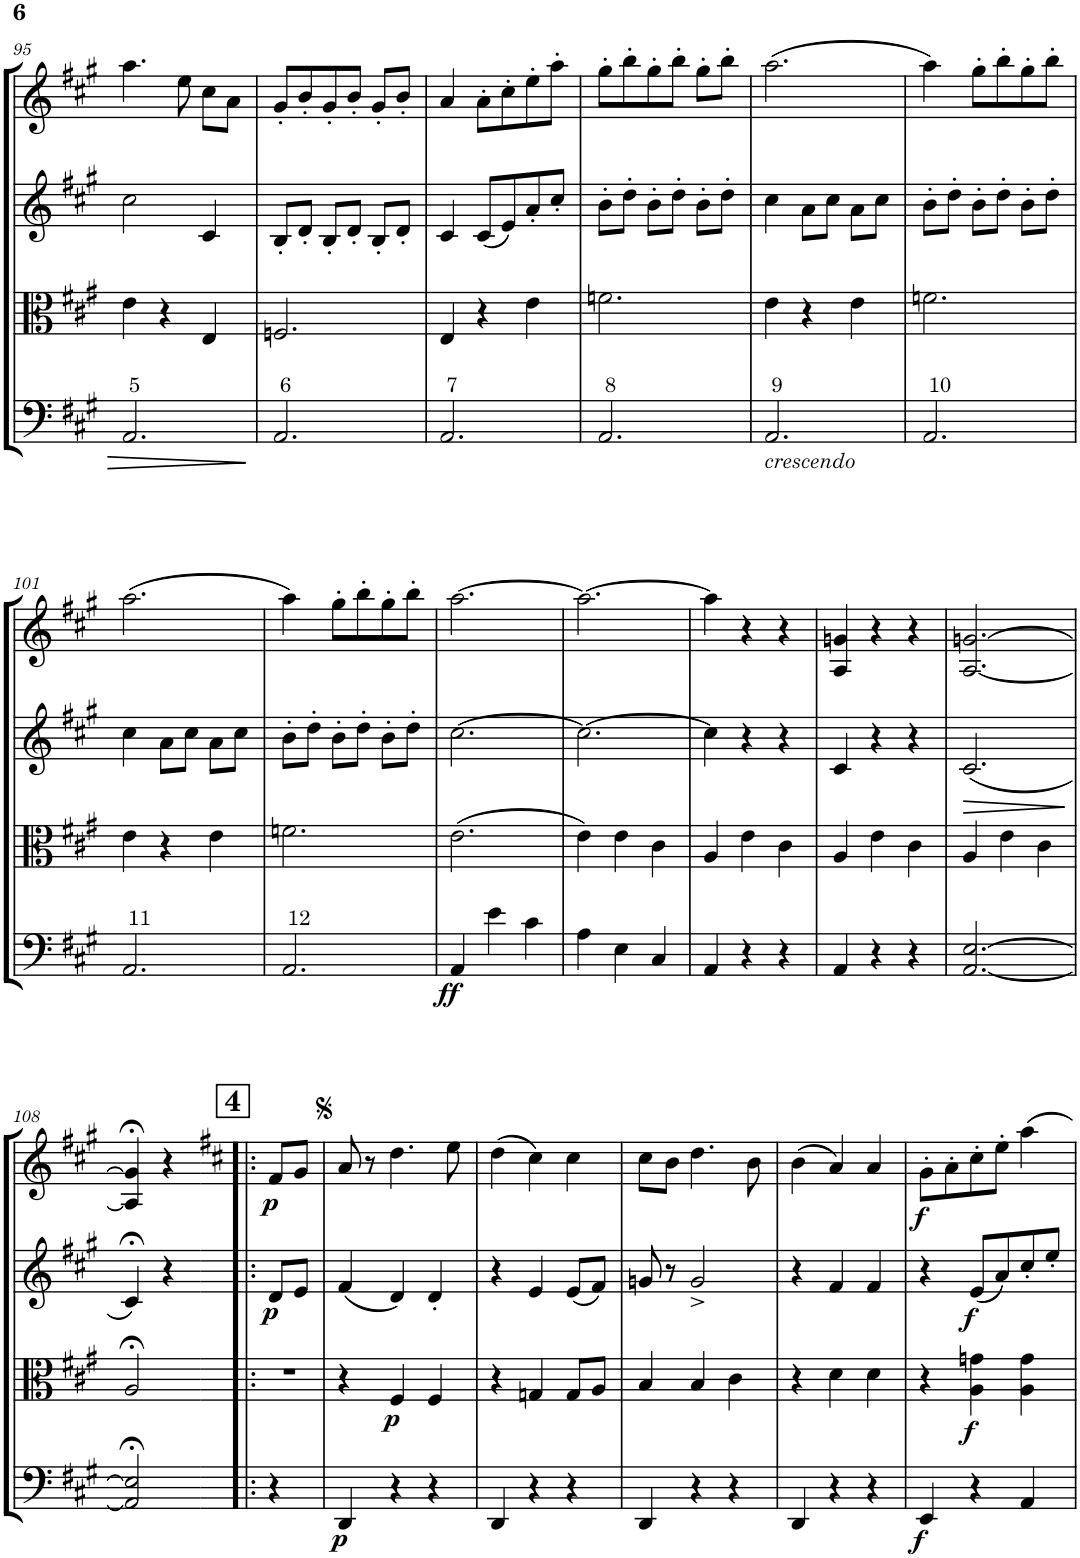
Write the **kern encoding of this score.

**kern	**dynam	**kern	**dynam	**kern	**dynam	**kern	**dynam
*part4	*part4	*part3	*part3	*part2	*part2	*part1	*part1
*staff4	*staff4	*staff3	*staff3	*staff2	*staff2	*staff1	*staff1
*I"Violoncello	*	*I"Viola	*	*I"Violin II	*	*I"Violin I	*
*I'Vc	*	*I'Vla	*	*I'Vln	*	*I'Vln	*
!!LO:PB:g=z
*clefF4	*	*clefC3	*	*clefG2	*	*clefG2	*
*k[f#c#g#]	*	*k[f#c#g#]	*	*k[f#c#g#]	*	*k[f#c#g#]	*
*A:	*	*A:	*	*A:	*	*A:	*
*M3/4	*	*M3/4	*	*M3/4	*	*M3/4	*
=95	=95	=95	=95	=95	=95	=95	=95
!LO:TX:a:t=5	!	!	!	!	!	!	!
2.AA/	.	4e\	.	2cc#\	.	4.aa\	.
.	.	4r	.	.	.	.	.
.	.	.	.	.	.	8ee\	.
.	.	4E/	.	4c#/	.	8cc#\L	.
.	.	.	.	.	.	8a\J	.
=96	=96	=96	=96	=96	=96	=96	=96
!LO:TX:a:t=6	!	!	!	!	!	!	!
2.AA/	.	2.Fn/	.	8B'/L	.	8g#'/L	.
.	.	.	.	8d'/J	.	8b'/	.
.	.	.	.	8B'/L	.	8g#'/	.
.	.	.	.	8d'/J	.	8b'/J	.
.	.	.	.	8B'/L	.	8g#'/L	.
.	.	.	.	8d'/J	.	8b'/J	.
=97	=97	=97	=97	=97	=97	=97	=97
!LO:TX:a:t=7	!	!	!	!	!	!	!
2.AA/	.	4E/	.	4c#/	.	4a/	.
.	.	4r	.	(8c#/L	.	8a'\L	.
.	.	.	.	8e/)	.	8cc#'\	.
.	.	4e\	.	8a'/	.	8ee'\	.
.	.	.	.	8cc#'/J	.	8aa'\J	.
=98	=98	=98	=98	=98	=98	=98	=98
!LO:TX:a:t=8	!	!	!	!	!	!	!
2.AA/	.	2.fn\	.	8b'\L	.	8gg#'\L	.
.	.	.	.	8dd'\J	.	8bb'\	.
.	.	.	.	8b'\L	.	8gg#'\	.
.	.	.	.	8dd'\J	.	8bb'\J	.
.	.	.	.	8b'\L	.	8gg#'\L	.
.	.	.	.	8dd'\J	.	8bb'\J	.
=99	=99	=99	=99	=99	=99	=99	=99
!LO:TX:a:t=9	!	!	!	!	!	!	!
!LO:TX:b:i:t=crescendo	!	!	!	!	!	!	!
2.AA/	.	4e\	.	4cc#\	.	(2.aa\	.
.	.	4r	.	8a\L	.	.	.
.	.	.	.	8cc#\J	.	.	.
.	.	4e\	.	8a\L	.	.	.
.	.	.	.	8cc#\J	.	.	.
=100	=100	=100	=100	=100	=100	=100	=100
!LO:TX:a:t=10	!	!	!	!	!	!	!
2.AA/	.	2.fn\	.	8b'\L	.	4aa\)	.
.	.	.	.	8dd'\J	.	.	.
.	.	.	.	8b'\L	.	8gg#'\L	.
.	.	.	.	8dd'\J	.	8bb'\	.
.	.	.	.	8b'\L	.	8gg#'\	.
.	.	.	.	8dd'\J	.	8bb'\J	.
!!LO:LB:g=z
=101	=101	=101	=101	=101	=101	=101	=101
!LO:TX:a:t=11	!	!	!	!	!	!	!
2.AA/	.	4e\	.	4cc#\	.	(2.aa\	.
.	.	4r	.	8a\L	.	.	.
.	.	.	.	8cc#\J	.	.	.
.	.	4e\	.	8a\L	.	.	.
.	.	.	.	8cc#\J	.	.	.
=102	=102	=102	=102	=102	=102	=102	=102
!LO:TX:a:t=12	!	!	!	!	!	!	!
2.AA/	.	2.fn\	.	8b'\L	.	4aa\)	.
.	.	.	.	8dd'\J	.	.	.
.	.	.	.	8b'\L	.	8gg#'\L	.
.	.	.	.	8dd'\J	.	8bb'\	.
.	.	.	.	8b'\L	.	8gg#'\	.
.	.	.	.	8dd'\J	.	8bb'\J	.
=103	=103	=103	=103	=103	=103	=103	=103
!	!LO:DY:b	!	!	!	!	!	!
4AA/	ff	(2.e\	.	[2.cc#\	.	[2.aa\	.
4e\	.	.	.	.	.	.	.
4c#\	.	.	.	.	.	.	.
=104	=104	=104	=104	=104	=104	=104	=104
4A\	.	4e\)	.	2.cc#\_	.	2.aa\_	.
4E\	.	4e\	.	.	.	.	.
4C#/	.	4c#\	.	.	.	.	.
=105	=105	=105	=105	=105	=105	=105	=105
4AA/	.	4A/	.	4cc#\]	.	4aa\]	.
4r	.	4e\	.	4r	.	4r	.
4r	.	4c#\	.	4r	.	4r	.
=106	=106	=106	=106	=106	=106	=106	=106
4AA/	.	4A/	.	4c#/	.	4A/ 4gn/	.
4r	.	4e\	.	4r	.	4r	.
4r	.	4c#\	.	4r	.	4r	.
=107	=107	=107	=107	=107	=107	=107	=107
!	!	!	!	!	!LO:HP:b	!	!
[2.AA/ [2.E/	.	4A/	.	(2.c#/	>	[2.A/ [2.gn/	.
.	.	4e\	.	.	.	.	.
.	.	4c#\	.	.	.	.	.
.	.	.	.	.	]	.	.
!!LO:LB:g=z
=108	=108	=108	=108	=108	=108	=108	=108
2AA/];< 2E/];<	.	2A;</	.	4c#;</)	.	4A/];< 4g/];<	.
.	.	.	.	4r	.	4r	.
!!LO:REH:place=s1:a:B:cj:fs=14:t=4
=109!|:	=109!|:	=109!|:	=109!|:	=109!|:	=109!|:	=109!|:	=109!|:
*	*	*	*	*	*	*k[f#c#]	*
!	!	!	!	!	!LO:DY:b	!	!LO:DY:b
4r	.	2.r	.	8d/L	p	8f#/L	p
.	.	.	.	8e/J	.	8g/J	.
2ryy	.	.	.	2ryy	.	2ryy	.
=110	=110	=110	=110	=110	=110	=110	=110
!	!LO:DY:b	!	!	!	!	!	!
4DD/	p	4r	.	(4f#/	.	8a/	.
.	.	.	.	.	.	8r	.
!	!	!	!LO:DY:b	!	!	!	!
4r	.	4F#/	p	4d/)	.	4.dd\	.
4r	.	4F#/	.	4d'/	.	.	.
.	.	.	.	.	.	8ee\	.
=111	=111	=111	=111	=111	=111	=111	=111
4DD/	.	4r	.	4r	.	(4dd\	.
4r	.	4Gn/	.	4e/	.	4cc#\)	.
4r	.	8G/L	.	(8e/L	.	4cc#\	.
.	.	8A/J	.	8f#/J)	.	.	.
=112	=112	=112	=112	=112	=112	=112	=112
4DD/	.	4B/	.	8gn/	.	8cc#\L	.
.	.	.	.	8r	.	8b\J	.
4r	.	4B/	.	2g^/	.	4.dd\	.
4r	.	4c#\	.	.	.	.	.
.	.	.	.	.	.	8b\	.
=113	=113	=113	=113	=113	=113	=113	=113
4DD/	.	4r	.	4r	.	(4b\	.
4r	.	4d\	.	4f#/	.	4a/)	.
4r	.	4d\	.	4f#/	.	4a/	.
=114	=114	=114	=114	=114	=114	=114	=114
!	!LO:DY:b	!	!	!	!	!	!LO:DY:b
4EE/	f	4r	.	4r	.	8g'\L	f
.	.	.	.	.	.	8a'\	.
!	!	!	!LO:DY:b	!	!LO:DY:b	!	!
4r	.	4A\ 4gn\	f	(8e/L	f	8cc#'\	.
.	.	.	.	8a/)	.	8ee'\J	.
4AA/	.	4A\ 4g\	.	8cc#'/	.	4aa\	.
.	.	.	.	8ee'/J	.	.	.
=	=	=	=	=	=	=	=
*-	*-	*-	*-	*-	*-	*-	*-
